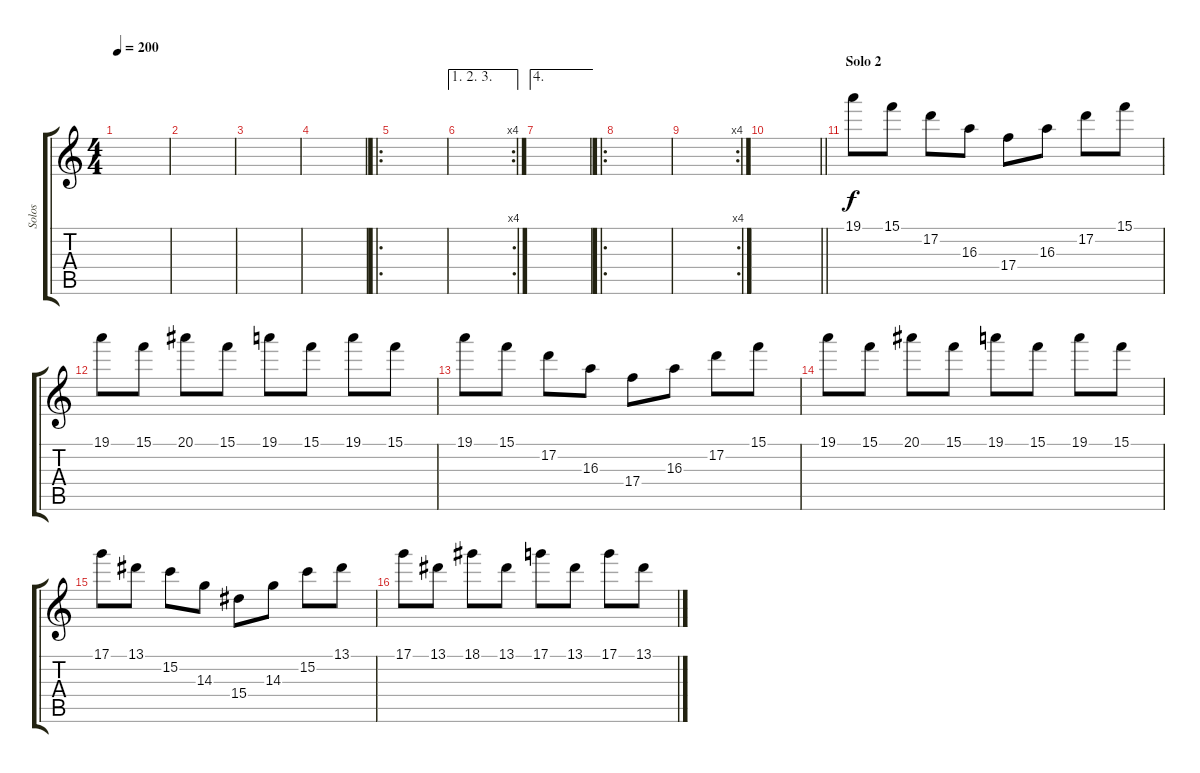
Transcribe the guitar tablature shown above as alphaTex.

\track ("Solos" "Solos") {instrument distortionguitar}
\staff {score tabs}
\tuning (D4 A3 F3 C3 G2 D2) {hide}
\ts (4 4)
\tempo 200
\clef g2
\ks c
|
|
|
|
\ro
|
\ae (1 2 3)
\rc 4
|
\ae 4
|
\ro
|
\rc 4
|
\barLineRight lightlight
|
\section ("" "Solo 2")
19.1.8 15.1.8 17.2.8 16.3.8 17.4.8 16.3.8 17.2.8 15.1.8 |
19.1.8 15.1.8 20.1.8 15.1.8 19.1.8 15.1.8 19.1.8 15.1.8 |
19.1.8 15.1.8 17.2.8 16.3.8 17.4.8 16.3.8 17.2.8 15.1.8 |
19.1.8 15.1.8 20.1.8 15.1.8 19.1.8 15.1.8 19.1.8 15.1.8 |
17.1.8 13.1.8 15.2.8 14.3.8 15.4.8 14.3.8 15.2.8 13.1.8 |
17.1.8 13.1.8 18.1.8 13.1.8 17.1.8 13.1.8 17.1.8 13.1.8
